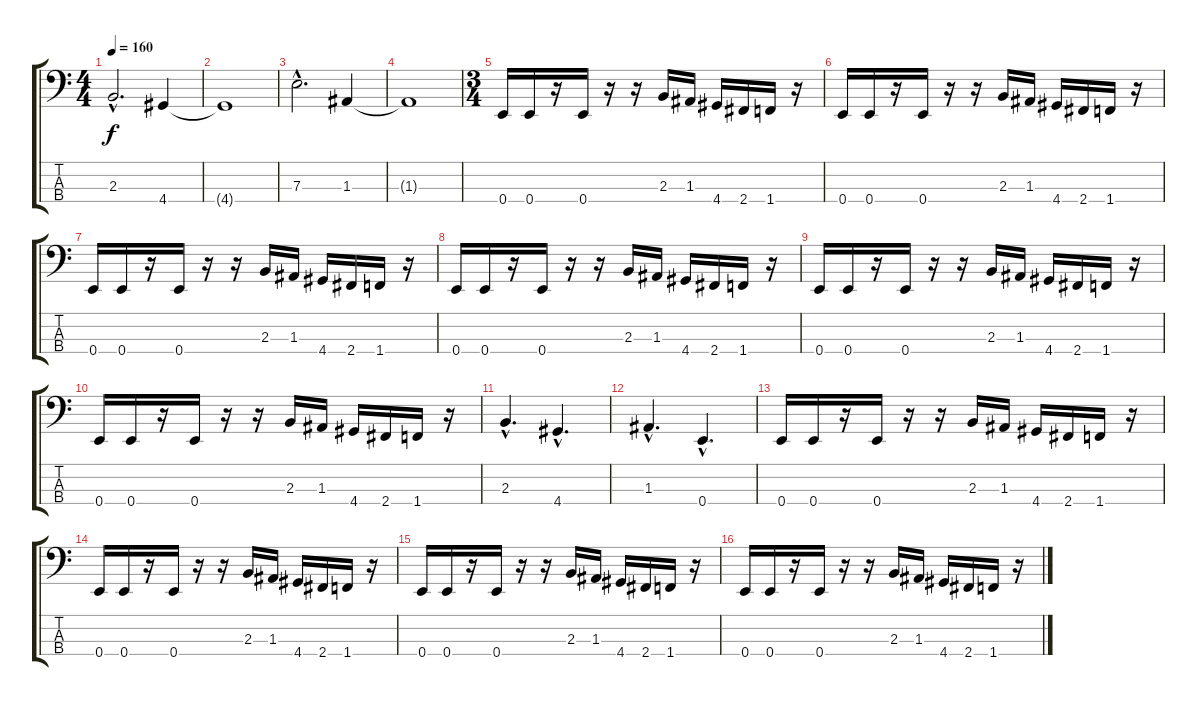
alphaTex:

\track "" {instrument electricbassfinger}
\staff {score tabs}
\tuning (G2 D2 A1 E1) {hide}
\ts (4 4)
\tempo 160
\clef f4
\ks c
2.3{hac}.2{d dy f} 4.4.4 |
4.4{t}.1 |
7.3{hac}.2{d} 1.3.4 |
1.3{t}.1 |
\ts (3 4)
0.4.16 0.4.16 r.16 0.4.16 r.16 r.16 2.3.16 1.3.16 4.4.16 2.4.16 1.4.16 r.16 |
0.4.16 0.4.16 r.16 0.4.16 r.16 r.16 2.3.16 1.3.16 4.4.16 2.4.16 1.4.16 r.16 |
0.4.16 0.4.16 r.16 0.4.16 r.16 r.16 2.3.16 1.3.16 4.4.16 2.4.16 1.4.16 r.16 |
0.4.16 0.4.16 r.16 0.4.16 r.16 r.16 2.3.16 1.3.16 4.4.16 2.4.16 1.4.16 r.16 |
0.4.16 0.4.16 r.16 0.4.16 r.16 r.16 2.3.16 1.3.16 4.4.16 2.4.16 1.4.16 r.16 |
0.4.16 0.4.16 r.16 0.4.16 r.16 r.16 2.3.16 1.3.16 4.4.16 2.4.16 1.4.16 r.16 |
2.3{hac}.4{d} 4.4{hac}.4{d} |
1.3{hac}.4{d} 0.4{hac}.4{d} |
0.4.16 0.4.16 r.16 0.4.16 r.16 r.16 2.3.16 1.3.16 4.4.16 2.4.16 1.4.16 r.16 |
0.4.16 0.4.16 r.16 0.4.16 r.16 r.16 2.3.16 1.3.16 4.4.16 2.4.16 1.4.16 r.16 |
0.4.16 0.4.16 r.16 0.4.16 r.16 r.16 2.3.16 1.3.16 4.4.16 2.4.16 1.4.16 r.16 |
0.4.16 0.4.16 r.16 0.4.16 r.16 r.16 2.3.16 1.3.16 4.4.16 2.4.16 1.4.16 r.16
